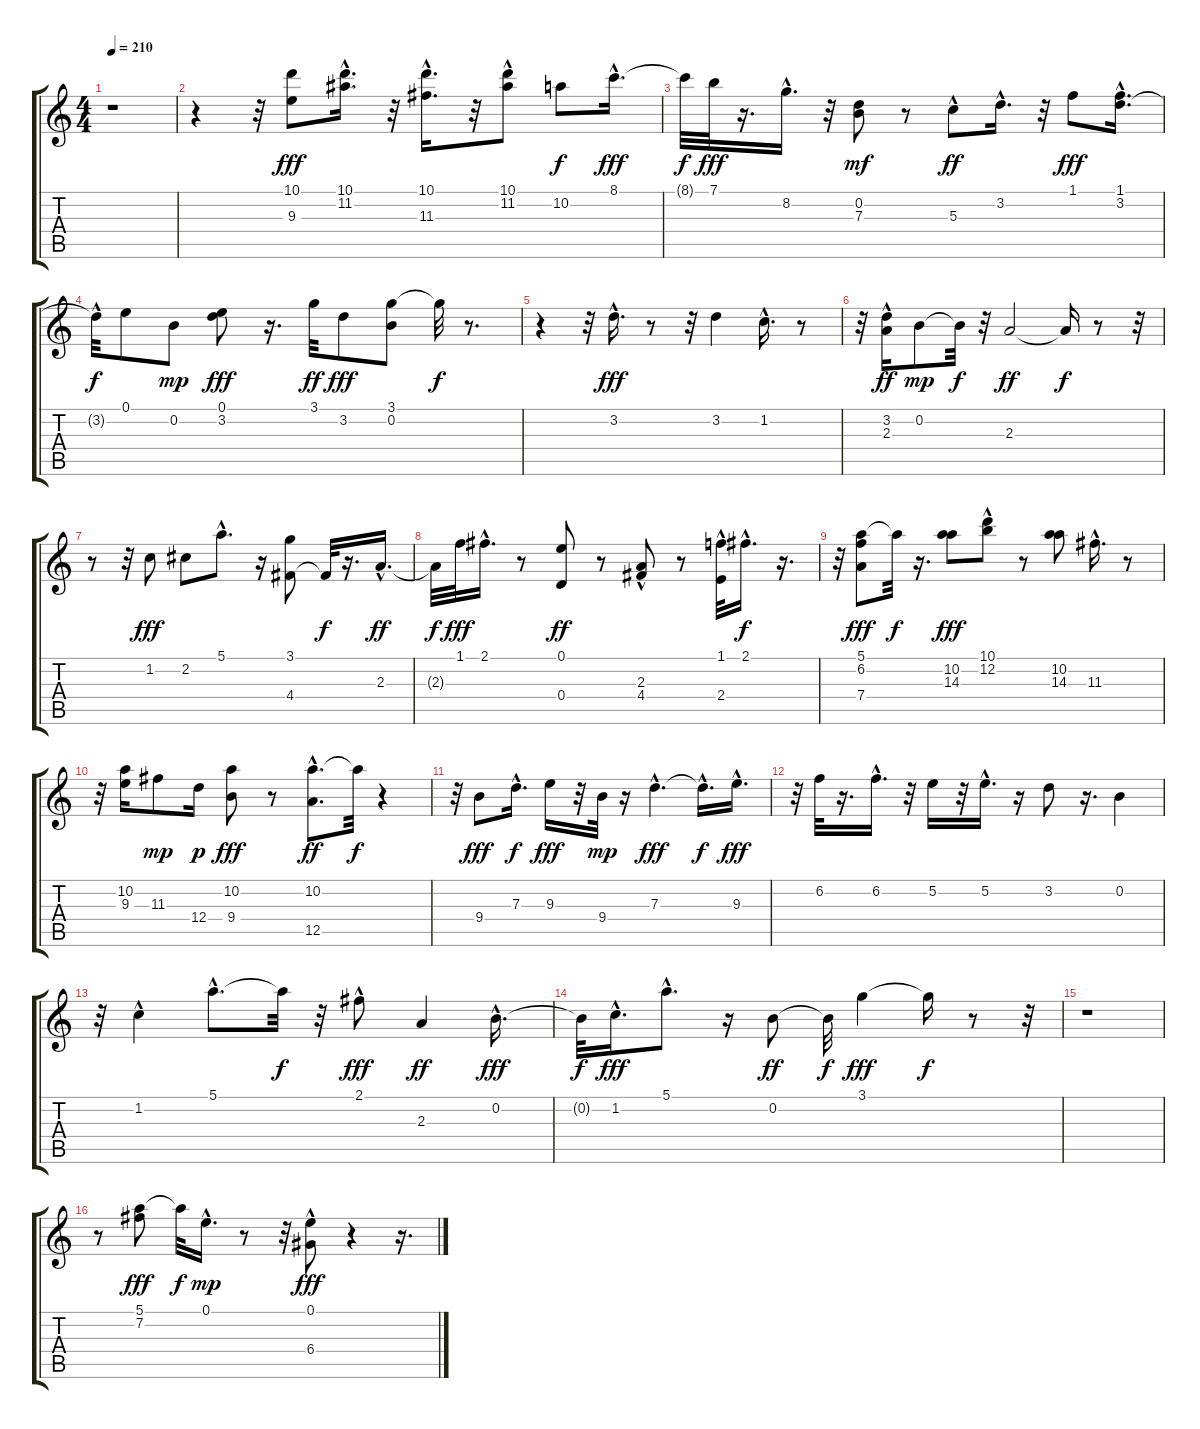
\track "" {instrument acousticguitarnylon}
\staff {score tabs}
\tuning (E4 B3 G3 D3 A2 E2) {hide}
\ts (4 4)
\tempo 210
\clef g2
\ks c
r.1{dy f} |
r.4 r.32 (10.1 9.3).8{dy fff} (10.1{hac} 11.2{hac}).16{d} r.32 (10.1 11.3{hac}).16{d} r.32 (10.1 11.2{hac}).8 10.2.8{dy f} 8.1{hac}.16{d dy fff} |
8.1{t}.32{dy f} 7.1.32{dy fff} r.16{d} 8.2{hac}.16{d} r.32 (0.2 7.3).8{dy mf} r.8 5.3{hac}.8{dy ff} 3.2{hac}.16{d} r.32 1.1.8{dy fff} (1.1{hac} 3.2{hac}).16{d} |
3.2{hac t}.32{dy f} 0.1.8 0.2.8{dy mp} (0.1 3.2).8{dy fff} r.16{d} 3.1.32{dy ff} 3.2.8{dy fff} (3.1 0.2).8 3.1{t}.32{dy f} r.8{d} |
r.4 r.32 3.2{hac}.16{d dy fff} r.8 r.32 3.2.4 1.2{hac}.16{d} r.8 |
r.32 (3.2{hac} 2.3).16{dy ff} 0.2.8{dy mp} 0.2{t}.32{dy f} r.32 2.3.2{dy ff} 2.3{t}.16{dy f} r.8 r.32 |
r.8 r.32 1.2.8{dy fff} 2.2.8 5.1{hac}.8{d} r.16 (3.1 4.4).8 4.4{t}.32{dy f} r.16{d} 2.3{hac}.16{d dy ff} |
2.3{t}.32{dy f} 1.1.32{dy fff} 2.1{hac}.16{d} r.8 (0.1 0.4).8{dy ff} r.8 (2.3 4.4{hac}).8 r.8 (1.1 2.4{hac}).32 2.1{hac}.16{d dy f} r.16{d} |
r.32 (5.1 6.2 7.4).8{dy fff} 5.1{t}.32{dy f} r.16{d} (10.2 14.3).8{dy fff} (10.1{hac} 12.2).8 r.8 (10.2 14.3).8 11.3{hac}.16{d} r.8 |
r.32 (10.2 9.3).16 11.3.8{dy mp} 12.4.16{dy p} (10.2 9.4).8{dy fff} r.8 (10.2{hac} 12.5).8{d dy ff} 10.2{t}.32{dy f} r.4 |
r.32 9.4.8{dy fff} 7.3{hac}.16{d dy f} 9.3.16{dy fff} r.32 9.4.32{dy mp} r.16 7.3{hac}.4{d dy fff} 7.3{hac t}.16{d dy f} 9.3{hac}.16{d dy fff} |
r.32 6.2.32 r.16{d} 6.2{hac}.16{d} r.32 5.2.16 r.32 5.2{hac}.16{d} r.16 3.2.8 r.16{d} 0.2.4 |
r.32 1.2{hac}.4 5.1{hac}.8{d} 5.1{t}.32{dy f} r.32 2.1{hac}.8{dy fff} 2.3.4{dy ff} 0.2{hac}.16{d dy fff} |
0.2{t}.32{dy f} 1.2{hac}.16{d dy fff} 5.1{hac}.8{d} r.16 0.2.8{dy ff} 0.2{t}.32{dy f} 3.1.4{dy fff} 3.1{t}.16{dy f} r.8 r.32 |
r.1 |
r.8 (5.1 7.2).8{dy fff} 5.1{t}.32{dy f} 0.1{hac}.16{d dy mp} r.8 r.32 (0.1 6.4{hac}).8{dy fff} r.4 r.16{d}
